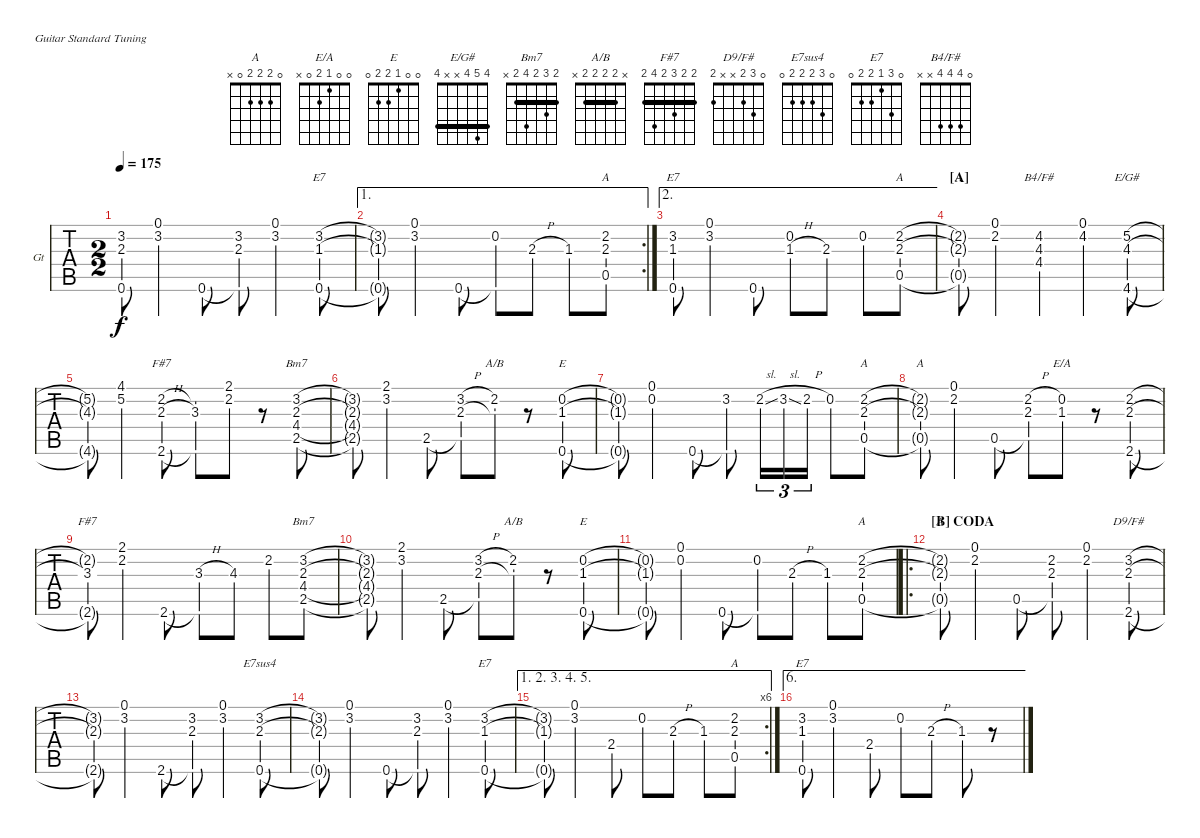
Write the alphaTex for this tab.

\bracketExtendMode nobrackets
\firstSystemTrackNameOrientation horizontal
\otherSystemsTrackNameOrientation horizontal
\track ("Guitar" "Gt") {instrument acousticguitarnylon}
\staff {tabs}
\tuning (E4 B3 G3 D3 A2 E2)
\chord ("A" 0 2 2 2 0 x)
\chord ("E/A" 0 0 1 2 0 x)
\chord ("E" 0 0 1 2 2 0)
\chord ("E/G#" 4 5 4 x x 4) {barre (4 4)}
\chord ("Bm7" 2 3 2 4 2 x) {barre (2 2)}
\chord ("A/B" x 2 2 2 2 x) {barre (2 2 2)}
\chord ("F#7" 2 2 3 2 4 2) {barre (2 2 2)}
\chord ("D9/F#" 0 3 2 x x 2)
\chord ("E7sus4" 0 3 2 2 2 0)
\chord ("E7" 0 3 1 2 2 0)
\chord ("B4/F#" 0 4 4 4 x x)
\ts (2 2)
\tempo 175
\clef g2
\ks a
(0.6{t} 2.3{t} 3.2{t}).8{dy f} (0.1 3.2).4 0.6.8 (3.2 2.3 0.6{t}).8 (0.1 3.2).4 (3.2 1.3 0.6).8{ch "E7"} |
\ae 1
\rc 2
(0.6{t} 3.2{t} 1.3{t}).8 (0.1 3.2).4 0.6.8 (0.6{t} 0.2).8 2.3{h}.8 1.3.8 (2.2 2.3 0.5).8{ch "A"} |
\ae 2
(0.6 3.2 1.3).8{ch "E7"} (0.1 3.2).4 0.6.8 (1.3{h} 0.2).8 2.3.8 0.2.8 (2.2 2.3 0.5).8{ch "A"} |
\section ("A" "")
(0.5{t} 2.3{t} 2.2{t}).8{ch "A"} (0.1 2.2).4 (4.2 4.3 4.4).4{ch "B4/F#"} (0.1 4.2).4 (5.2 4.3 4.6).8{ch "E/G#"} |
(5.2{t} 4.6{t} 4.3{t}).8 (4.1 5.2).4 (2.2 2.3{h} 2.6).8{ch "F#7"} (2.6{t} 2.2{t} 3.3).8 (2.1 2.2).8 r.8 (3.2 2.3 2.5 4.4).8{ch "Bm7"} |
(2.5{t} 3.2{t} 2.3{t} 4.4{t}).8 (2.1 3.2).4 2.5.8 (3.2{h} 2.3 2.5{t}).8 (2.2 2.3{t}).8{ch "A/B"} r.8 (0.2 1.3 0.6).8{ch "E"} |
(0.6{t} 0.2{t} 1.3{t}).8 (0.1 0.2).4 0.6.8 (3.2 0.6{t}).8 2.2{sl}.16{tu (3 2)} 3.2{sl}.16{tu (3 2)} 2.2{h}.16{tu (3 2)} 0.2.8 (2.2 2.3 0.5).8{ch "A"} |
(2.2{t} 2.3{t} 0.5{t}).8{ch "A"} (0.1 2.2).4 0.5.8 (2.2{h} 0.5{t} 2.3{h}).8 (0.2 1.3).8{ch "E/A"} r.8 (2.2 2.3{h} 2.6).8 |
(2.2{t} 3.3 2.6{t}).8{ch "F#7"} (2.1 2.2).4 2.6.8 (3.3{h} 2.6{t}).8 4.3.8 2.2.8 (3.2 2.3 2.5 4.4).8{ch "Bm7"} |
(3.2{t} 2.5{t} 2.3{t} 4.4{t}).8 (2.1 3.2).4 2.5.8 (3.2{h} 2.3 2.5{t}).8 (2.2 2.3{t}).8{ch "A/B"} r.8 (0.2 1.3 0.6).8{ch "E"} |
(0.6{t} 0.2{t} 1.3{t}).8 (0.1 0.2).4 0.6.8 (0.6{t} 0.2).8 2.3{h}.8 1.3.8 (2.2 2.3 0.5).8{ch "A"} |
\ro
\section ("B" "CODA")
(0.5{t} 2.2{t} 2.3{t}).8{ch "A"} (0.1 2.2).4 0.5.8 (2.2 2.3 0.5{t}).8 (0.1 2.2).4 (3.2 2.3 2.6).8{ch "D9/F#"} |
(2.6{t} 3.2{t} 2.3{t}).8 (0.1 3.2).4 2.6.8 (3.2 2.3 2.6{t}).8 (0.1 3.2).4 (3.2 2.3 0.6).8{ch "E7sus4"} |
(0.6{t} 2.3{t} 3.2{t}).8 (0.1 3.2).4 0.6.8 (3.2 2.3 0.6{t}).8 (0.1 3.2).4 (3.2 1.3 0.6).8{ch "E7"} |
\ae (1 2 3 4 5)
\rc 6
(0.6{t} 3.2{t} 1.3{t}).8 (0.1 3.2).4 2.4.8 0.2.8 2.3{h}.8 1.3.8 (2.2 2.3 0.5).8{ch "A"} |
\ae 6
(1.3 3.2 0.6).8{ch "E7"} (0.1 3.2).4 2.4.8 0.2.8 2.3{h}.8 1.3.8 r.8
